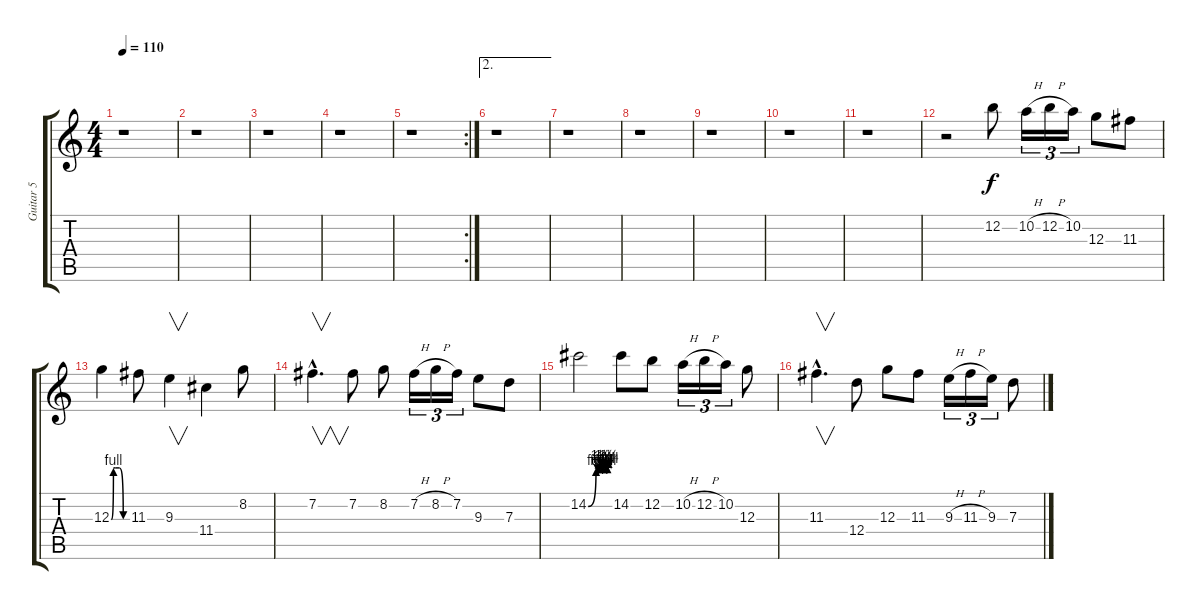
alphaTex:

\track ("Guitar 5" "Guitar 5") {instrument distortionguitar}
\staff {score tabs}
\tuning (E4 B3 G3 D3 A2 E2) {hide}
\ts (4 4)
\tempo 110
\clef g2
\ks c
r.1{dy f} |
r.1 |
r.1 |
r.1 |
\rc 2
r.1 |
\ae 2
r.1 |
r.1 |
r.1 |
r.1 |
r.1 |
r.1 |
r.2 12.2.8 10.2{h}.16{tu (3 2)} 12.2{h}.16{tu (3 2)} 10.2.16{tu (3 2)} 12.3.8 11.3.8 |
12.3{be (custom 0 0 8 4 15 4 30 4 45 0 60 0)}.4 11.3.8 9.3.4{v} 11.4.4 8.2.8 |
7.2{hac}.4{v d} 7.2.8 8.2.8 7.2{h}.16{tu (3 2)} 8.2{h}.16{tu (3 2)} 7.2.16{tu (3 2)} 9.3.8 7.3.8 |
14.2{be (custom 0 0 22 4 27 3 30 4 34 5 37 4 39 3 42 4 45 5 49 4 51 3 54 4 57 5 60 4)}.2 14.2.8 12.2.8 10.2{h}.16{tu (3 2)} 12.2{h}.16{tu (3 2)} 10.2.16{tu (3 2)} 12.3.8 |
11.3{hac}.4{v d} 12.4.8 12.3.8 11.3.8 9.3{h}.16{tu (3 2)} 11.3{h}.16{tu (3 2)} 9.3.16{tu (3 2)} 7.3.8
